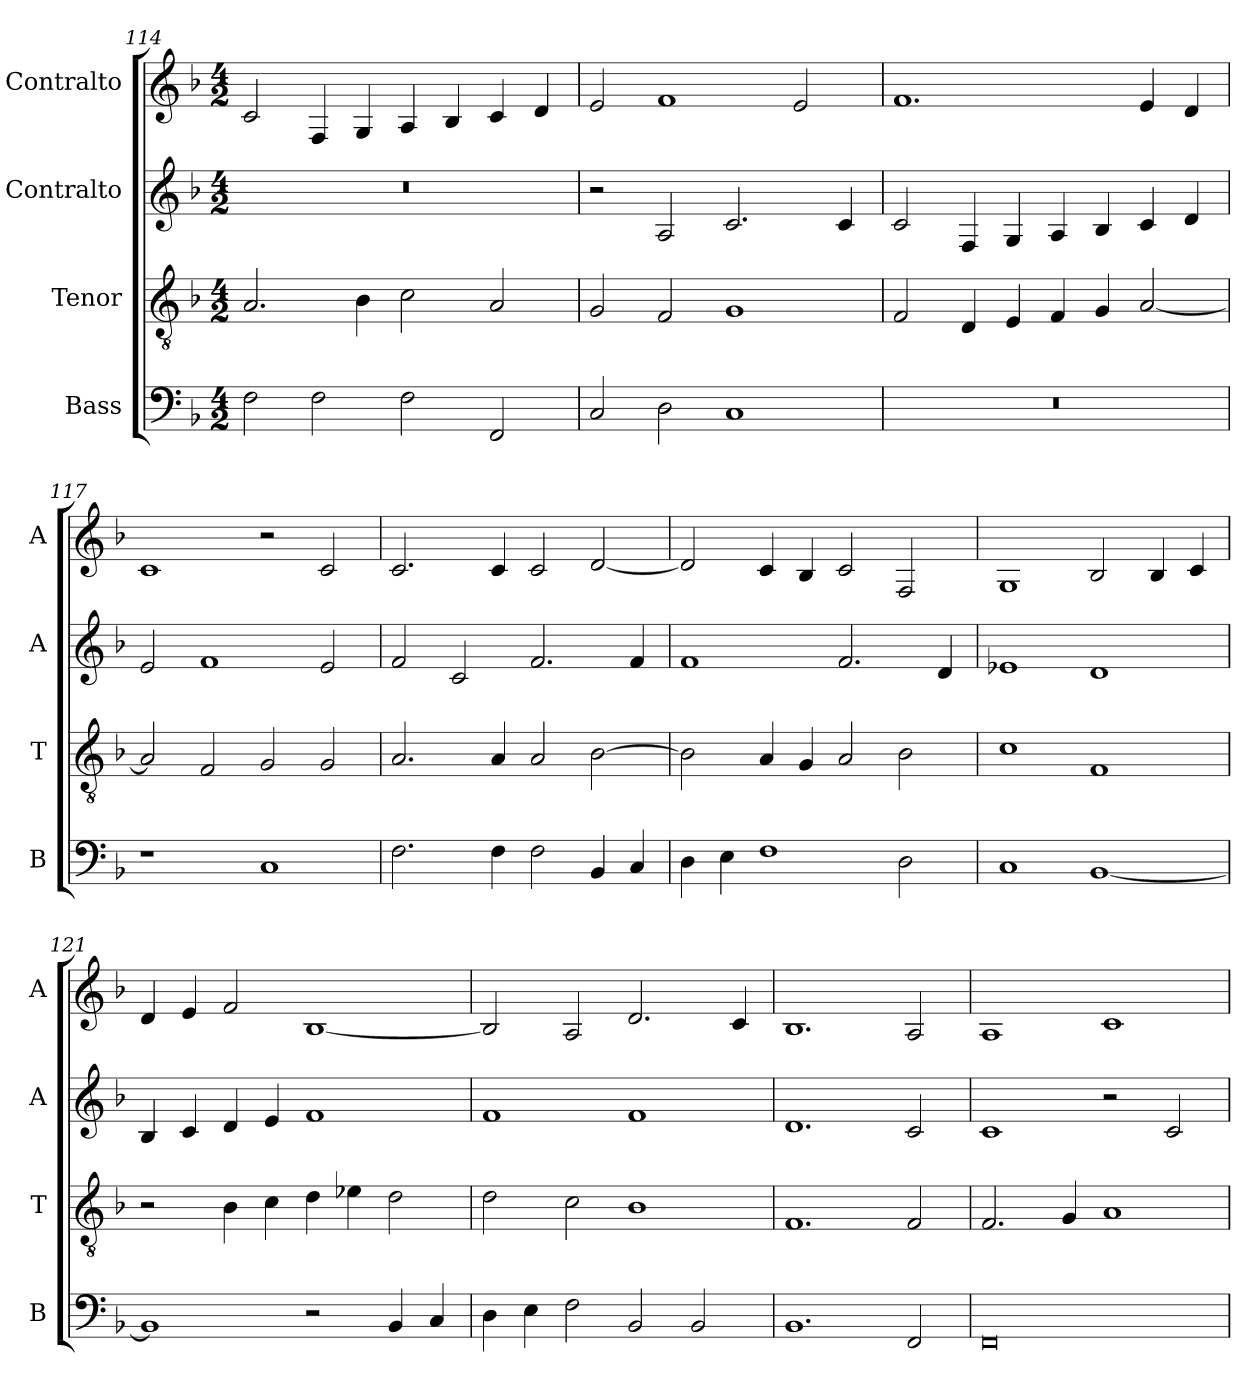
**kern	**kern	**kern	**kern
*part4	*part3	*part2	*part1
*staff4	*staff3	*staff2	*staff1
*I"Bass	*I"Tenor	*I"Contralto	*I"Contralto
*I'B	*I'T	*I'A	*I'A
*clefF4	*clefGv2	*clefG2	*clefG2
*k[b-]	*k[b-]	*k[b-]	*k[b-]
*F:ion	*F:ion	*F:ion	*F:ion
*M4/2	*M4/2	*M4/2	*M4/2
=114	=114	=114	=114
2F	2.A	0r	2c
2F	.	.	4F
.	4B-	.	4G
2F	2c	.	4A
.	.	.	4B-
2FF	2A	.	4c
.	.	.	4d
=115	=115	=115	=115
2C	2G	2r	2e
2D	2F	2A	1f
1C	1G	2.c	.
.	.	.	2e
.	.	4c	.
=116	=116	=116	=116
0r	2F	2c	1.f
.	4D	4F	.
.	4E	4G	.
.	4F	4A	.
.	4G	4B-	.
.	[2A	4c	4e
.	.	4d	4d
=117	=117	=117	=117
1r	2A]	2e	1c
.	2F	1f	.
1C	2G	.	2r
.	2G	2e	2c
=118	=118	=118	=118
2.F	2.A	2f	2.c
.	.	2c	.
4F	4A	.	4c
2F	2A	2.f	2c
4BB-	[2B-	.	[2d
4C	.	4f	.
=119	=119	=119	=119
4D	2B-]	1f	2d]
4E	.	.	.
1F	4A	.	4c
.	4G	.	4B-
.	2A	2.f	2c
2D	2B-	.	2F
.	.	4d	.
=120	=120	=120	=120
1C	1c	1e-X	1G
[1BB-	1F	1d	2B-
.	.	.	4B-
.	.	.	4c
=121	=121	=121	=121
1BB-]	2r	4B-	4d
.	.	4c	4e
.	4B-	4d	2f
.	4c	4e	.
2r	4d	1f	[1B-
.	4e-X	.	.
4BB-	2d	.	.
4C	.	.	.
=122	=122	=122	=122
4D	2d	1f	2B-]
4E	.	.	.
2F	2c	.	2A
2BB-	1B-	1f	2.d
2BB-	.	.	.
.	.	.	4c
=123	=123	=123	=123
1.BB-	1.F	1.d	1.B-
2FF	2F	2c	2A
=124	=124	=124	=124
0FF	2.F	1c	1A
.	4G	.	.
.	1A	2r	1c
.	.	2c	.
=	=	=	=
*-	*-	*-	*-
